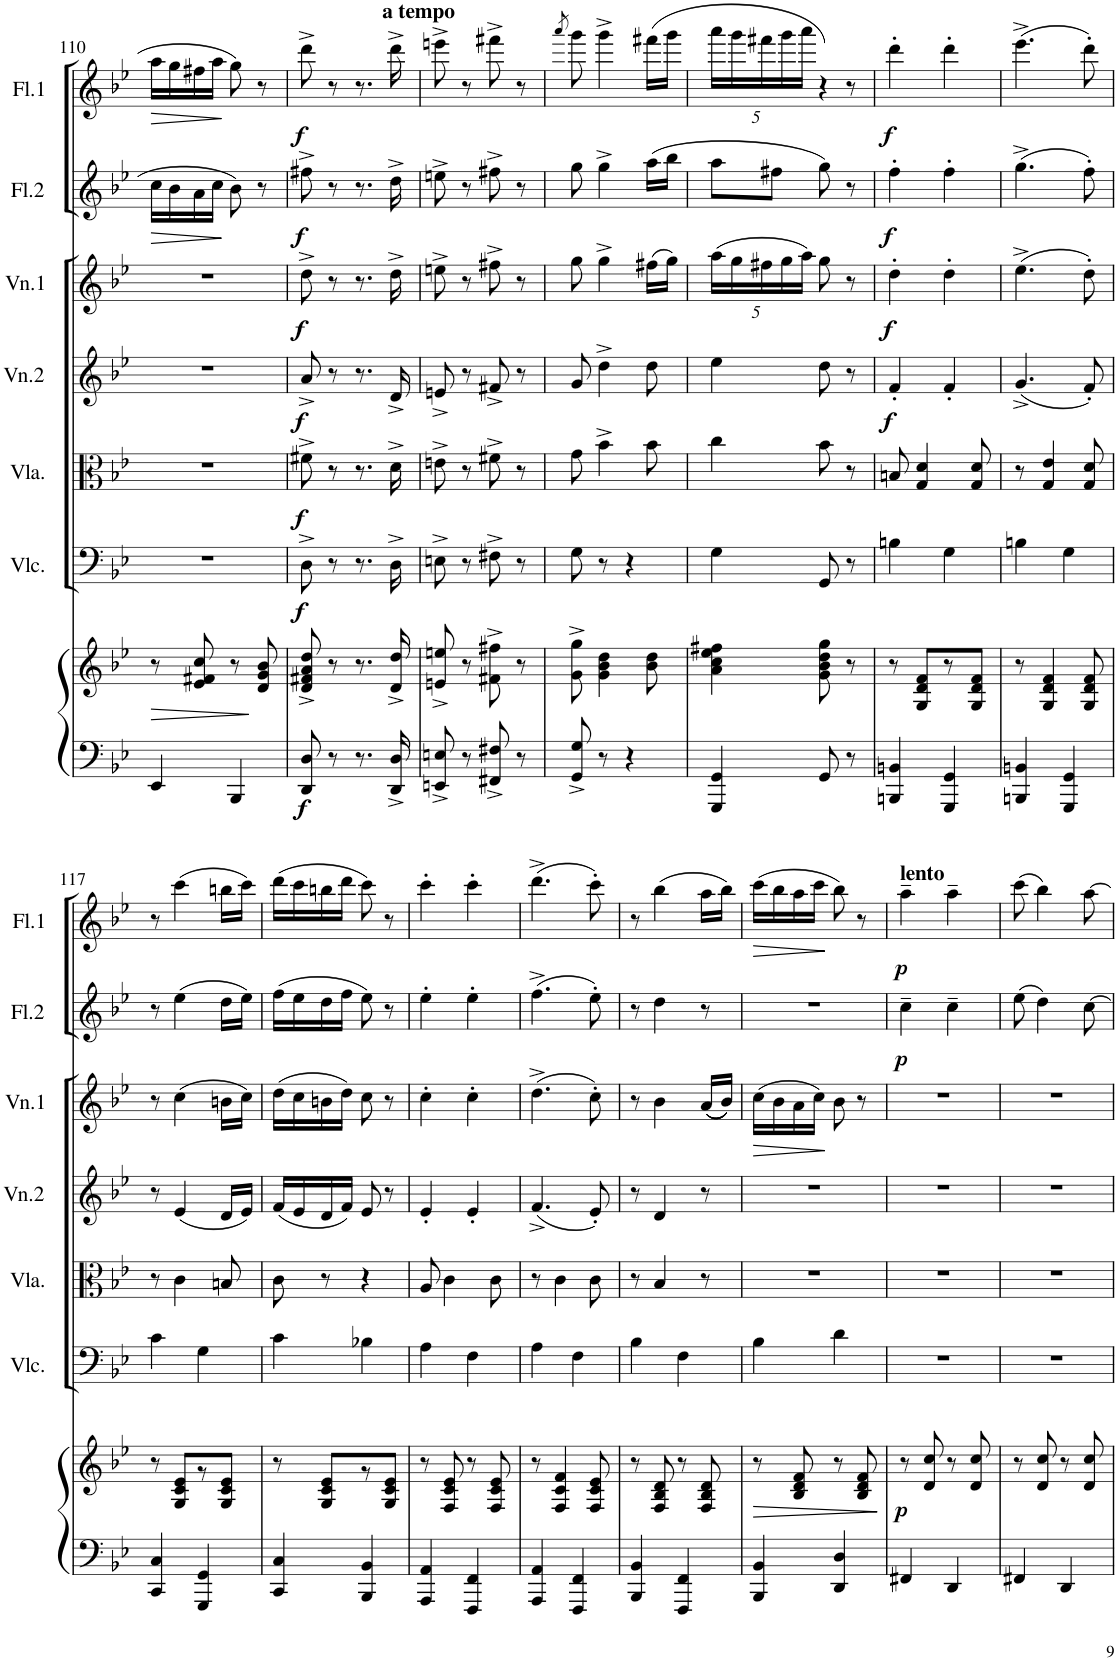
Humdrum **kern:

**kern	**kern	**dynam	**kern	**dynam	**kern	**dynam	**kern	**dynam	**kern	**dynam	**kern	**dynam	**kern	**dynam
*part7	*part7	*part7	*part6	*part6	*part5	*part5	*part4	*part4	*part3	*part3	*part2	*part2	*part1	*part1
*staff8	*staff7	*staff7/8	*staff6	*staff6	*staff5	*staff5	*staff4	*staff4	*staff3	*staff3	*staff2	*staff2	*staff1	*staff1
*I"Piano	*	*	*I"Violoncelle	*	*I"Alto	*	*I"Violon 2	*	*I"Violon 1	*	*I"Flûte 2	*	*I"Flûte 1	*
*I'Pno	*	*	*I'Vlc.	*	*	*	*I'Vn.2	*	*I'Vn.1	*	*I'Fl.2	*	*I'Fl.1	*
!!LO:PB:g=z
*clefF4	*clefG2	*	*clefF4	*	*clefC3	*	*clefG2	*	*clefG2	*	*clefG2	*	*clefG2	*
*k[b-e-]	*k[b-e-]	*	*k[b-e-]	*	*k[b-e-]	*	*k[b-e-]	*	*k[b-e-]	*	*k[b-e-]	*	*k[b-e-]	*
*M2/4	*M2/4	*	*M2/4	*	*M2/4	*	*M2/4	*	*M2/4	*	*M2/4	*	*M2/4	*
=110	=110	=110	=110	=110	=110	=110	=110	=110	=110	=110	=110	=110	=110	=110
!	!	!LO:HP:b	!	!	!	!	!	!	!	!	!	!LO:HP:b	!	!LO:HP:b
4EE-/	8r	>	2r	.	2r	.	2r	.	2r	.	16cc\LL	>	16aa\LL	>
.	.	.	.	.	.	.	.	.	.	.	16b-\	.	16gg\	.
.	8e-/ 8f#X/ 8cc/	.	.	.	.	.	.	.	.	.	16a\	.	16ff#X\	.
.	.	.	.	.	.	.	.	.	.	.	16cc\JJ	.	16aa\JJ	.
4BBB-/	8r	.	.	.	.	.	.	.	.	.	8b-\	]	8gg\	]
.	8d/ 8g/ 8b-/	]	.	.	.	.	.	.	.	.	8r	.	8r	.
=111	=111	=111	=111	=111	=111	=111	=111	=111	=111	=111	=111	=111	=111	=111
!	!	!LO:DY:b=2	!	!LO:DY:b	!	!LO:DY:b	!	!LO:DY:b	!	!LO:DY:b	!	!LO:DY:b	!	!LO:DY:b
8DD/ 8D/	8d/^ 8f#X/^ 8a/^ 8dd/^	f	8D^\	f	8f#X^\	f	8a^/	f	8dd^\	f	8ff#X^\	f	8ddd^\	f
8r	8r	.	8r	.	8r	.	8r	.	8r	.	8r	.	8r	.
8.r	8.r	.	8.r	.	8.r	.	8.r	.	8.r	.	8.r	.	8.r	.
!	!	!	!	!	!	!	!	!	!	!	!	!	!LO:TX:a:B:t=a tempo	!
16DD/^ 16D/^	16d/^ 16dd/^	.	16D^\	.	16d^\	.	16d^/	.	16dd^\	.	16dd^\	.	16ddd^\	.
=112	=112	=112	=112	=112	=112	=112	=112	=112	=112	=112	=112	=112	=112	=112
8EEn/^ 8En/^	8en/^ 8een/^	.	8En^\	.	8en^\	.	8en^/	.	8een^\	.	8een^\	.	8eeen^\	.
8r	8r	.	8r	.	8r	.	8r	.	8r	.	8r	.	8r	.
8FF#X/^ 8F#X/^	8f#X\^ 8ff#X\^	.	8F#X^\	.	8f#X^\	.	8f#X^/	.	8ff#X^\	.	8ff#X^\	.	8fff#X^\	.
8r	8r	.	8r	.	8r	.	8r	.	8r	.	8r	.	8r	.
=113	=113	=113	=113	=113	=113	=113	=113	=113	=113	=113	=113	=113	=113	=113
.	.	.	.	.	.	.	.	.	.	.	.	.	8qaaa/	.
8GG/^ 8G/^	8g\^ 8gg\^	.	8G\	.	8g\	.	8g/	.	8gg\	.	8gg\	.	8ggg\	.
8r	4g\ 4b-\ 4dd\	.	8r	.	4b-^\	.	4dd^\	.	4gg^\	.	4gg^\	.	4ggg^\	.
4r	.	.	4r	.	.	.	.	.	.	.	.	.	.	.
.	8b-\ 8dd\	.	.	.	8b-\	.	8dd\	.	(16ff#X\LL	.	(16aa\LL	.	16fff#X\LL	.
.	.	.	.	.	.	.	.	.	16gg\JJ)	.	16bb-\JJ	.	16ggg\JJ	.
=114	=114	=114	=114	=114	=114	=114	=114	=114	=114	=114	=114	=114	=114	=114
*	*	*	*	*	*	*	*	*	*Xbrackettup	*	*	*	*Xbrackettup	*
4GGG/ 4GG/	4a\ 4cc\ 4ee-\ 4ff#X\	.	4G\	.	4cc\	.	4ee-\	.	(20aa\LL	.	8aa\L	.	20aaa\LL	.
.	.	.	.	.	.	.	.	.	20gg\	.	.	.	20ggg\	.
.	.	.	.	.	.	.	.	.	20ff#X\	.	.	.	20fff#X\	.
.	.	.	.	.	.	.	.	.	.	.	8ff#X\J	.	.	.
.	.	.	.	.	.	.	.	.	20gg\	.	.	.	20ggg\	.
.	.	.	.	.	.	.	.	.	20aa\JJ)	.	.	.	20aaa\JJ	.
8GG/	8g\ 8b-\ 8dd\ 8gg\	.	8GG/	.	8b-\	.	8dd\	.	8gg\	.	8gg\)	.	4r	.
8r	8r	.	8r	.	8r	.	8r	.	8r	.	8r	.	.	.
8ryy	8ryy	.	8ryy	.	8ryy	.	8ryy	.	8ryy	.	8ryy	.	8r	.
=115	=115	=115	=115	=115	=115	=115	=115	=115	=115	=115	=115	=115	=115	=115
!	!	!	!	!	!	!	!	!LO:DY:b	!	!LO:DY:b	!	!LO:DY:b	!	!LO:DY:b
4BBBn/ 4BBn/	8r	.	4Bn\	.	8Bn/	.	4f'/	f	4dd'\	f	4ff'\	f	4ddd'\	f
.	8G/ 8d/ 8f/L	.	.	.	4G/ 4d/	.	.	.	.	.	.	.	.	.
4GGG/ 4GG/	8r	.	4G\	.	.	.	4f'/	.	4dd'\	.	4ff'\	.	4ddd'\	.
.	8G/ 8d/ 8f/J	.	.	.	8G/ 8d/	.	.	.	.	.	.	.	.	.
=116	=116	=116	=116	=116	=116	=116	=116	=116	=116	=116	=116	=116	=116	=116
4BBBn/ 4BBn/	8r	.	4Bn\	.	8r	.	(4.g^/	.	(4.ee-^\	.	(4.gg^\	.	(4.eee-^\	.
.	4G/ 4d/ 4f/	.	.	.	4G/ 4e-/	.	.	.	.	.	.	.	.	.
4GGG/ 4GG/	.	.	4G\	.	.	.	.	.	.	.	.	.	.	.
.	8G/ 8d/ 8f/	.	.	.	8G/ 8d/	.	8f'/)	.	8dd'\)	.	8ff'\)	.	8ddd'\)	.
!!LO:LB:g=z
=117	=117	=117	=117	=117	=117	=117	=117	=117	=117	=117	=117	=117	=117	=117
4CC/ 4C/	8r	.	4c\	.	8r	.	8r	.	8r	.	8r	.	8r	.
.	8G/ 8c/ 8e-/L	.	.	.	4c\	.	(4e-/	.	(4cc\	.	(4ee-\	.	(4ccc\	.
4GGG/ 4GG/	8r	.	4G\	.	.	.	.	.	.	.	.	.	.	.
.	8G/ 8c/ 8e-/J	.	.	.	8Bn/	.	16d/LL	.	16bn\LL	.	16dd\LL	.	16bbn\LL	.
.	.	.	.	.	.	.	16e-/JJ)	.	16cc\JJ)	.	16ee-\JJ)	.	16ccc\JJ)	.
=118	=118	=118	=118	=118	=118	=118	=118	=118	=118	=118	=118	=118	=118	=118
4CC/ 4C/	8r	.	4c\	.	8c\	.	(16f/LL	.	(16dd\LL	.	(16ff\LL	.	(16ddd\LL	.
.	.	.	.	.	.	.	16e-/	.	16cc\	.	16ee-\	.	16ccc\	.
.	8G/ 8c/ 8e-/L	.	.	.	8r	.	16d/	.	16bn\	.	16dd\	.	16bbn\	.
.	.	.	.	.	.	.	16f/JJ)	.	16dd\JJ)	.	16ff\JJ	.	16ddd\JJ	.
4BBB-/ 4BB-/	8r	.	4B-X\	.	4r	.	8e-/	.	8cc\	.	8ee-\)	.	8ccc\)	.
.	8G/ 8c/ 8e-/J	.	.	.	.	.	8r	.	8r	.	8r	.	8r	.
=119	=119	=119	=119	=119	=119	=119	=119	=119	=119	=119	=119	=119	=119	=119
4AAA/ 4AA/	8r	.	4A\	.	8A/	.	4e-'/	.	4cc'\	.	4ee-'\	.	4ccc'\	.
.	8F/ 8c/ 8e-/	.	.	.	4c\	.	.	.	.	.	.	.	.	.
4FFF/ 4FF/	8r	.	4F\	.	.	.	4e-'/	.	4cc'\	.	4ee-'\	.	4ccc'\	.
.	8F/ 8c/ 8e-/	.	.	.	8c\	.	.	.	.	.	.	.	.	.
=120	=120	=120	=120	=120	=120	=120	=120	=120	=120	=120	=120	=120	=120	=120
4AAA/ 4AA/	8r	.	4A\	.	8r	.	(4.f^/	.	(4.dd^\	.	(4.ff^\	.	(4.ddd^\	.
.	4F/ 4c/ 4f/	.	.	.	4c\	.	.	.	.	.	.	.	.	.
4FFF/ 4FF/	.	.	4F\	.	.	.	.	.	.	.	.	.	.	.
.	8F/ 8c/ 8e-/	.	.	.	8c\	.	8e-'/)	.	8cc'\)	.	8ee-'\)	.	8ccc'\)	.
=121	=121	=121	=121	=121	=121	=121	=121	=121	=121	=121	=121	=121	=121	=121
4BBB-/ 4BB-/	8r	.	4B-\	.	8r	.	8r	.	8r	.	8r	.	8r	.
.	8F/ 8B-/ 8d/	.	.	.	4B-/	.	4d/	.	4b-\	.	4dd\	.	(4bb-\	.
4FFF/ 4FF/	8r	.	4F\	.	.	.	.	.	.	.	.	.	.	.
.	8F/ 8B-/ 8d/	.	.	.	8r	.	8r	.	(((16a/LL	.	8r	.	16aa\LL	.
.	.	.	.	.	.	.	.	.	16b-/JJ)))	.	.	.	16bb-\JJ)	.
=122	=122	=122	=122	=122	=122	=122	=122	=122	=122	=122	=122	=122	=122	=122
!	!	!LO:HP:b	!	!	!	!	!	!	!	!LO:HP:b	!	!	!	!LO:HP:b
4BBB-/ 4BB-/	8r	>	4B-\	.	2r	.	2r	.	(16cc\LL	>	2r	.	(16ccc\LL	>
.	.	.	.	.	.	.	.	.	16b-\	.	.	.	16bb-\	.
.	8B-/ 8d/ 8f/	.	.	.	.	.	.	.	16a\	.	.	.	16aa\	.
.	.	.	.	.	.	.	.	.	16cc\JJ)	.	.	.	16ccc\JJ	.
4DD/ 4D/	8r	.	4d\	.	.	.	.	.	8b-\	]	.	.	8bb-\)	]
.	8B-/ 8d/ 8f/	.	.	.	.	.	.	.	8r	.	.	.	8r	.
.	.	]	.	.	.	.	.	.	.	.	.	.	.	.
=123	=123	=123	=123	=123	=123	=123	=123	=123	=123	=123	=123	=123	=123	=123
!	!	!	!	!	!	!	!	!	!	!	!	!	!LO:TX:a:B:t=lento	!
!	!	!LO:DY:b	!	!	!	!	!	!	!	!	!	!LO:DY:b	!	!LO:DY:b
4FF#X/	8r	p	2r	.	2r	.	2r	.	2r	.	4cc~\	p	4aa~\	p
.	8d/ 8cc/	.	.	.	.	.	.	.	.	.	.	.	.	.
4DD/	8r	.	.	.	.	.	.	.	.	.	4cc~\	.	4aa~\	.
.	8d/ 8cc/	.	.	.	.	.	.	.	.	.	.	.	.	.
=124	=124	=124	=124	=124	=124	=124	=124	=124	=124	=124	=124	=124	=124	=124
4FF#X/	8r	.	2r	.	2r	.	2r	.	2r	.	(8ee-\	.	(8ccc\	.
.	8d/ 8cc/	.	.	.	.	.	.	.	.	.	4dd\)	.	4bb-\)	.
4DD/	8r	.	.	.	.	.	.	.	.	.	.	.	.	.
.	8d/ 8cc/	.	.	.	.	.	.	.	.	.	[8cc\	.	[8aa\	.
=	=	=	=	=	=	=	=	=	=	=	=	=	=	=
*-	*-	*-	*-	*-	*-	*-	*-	*-	*-	*-	*-	*-	*-	*-
